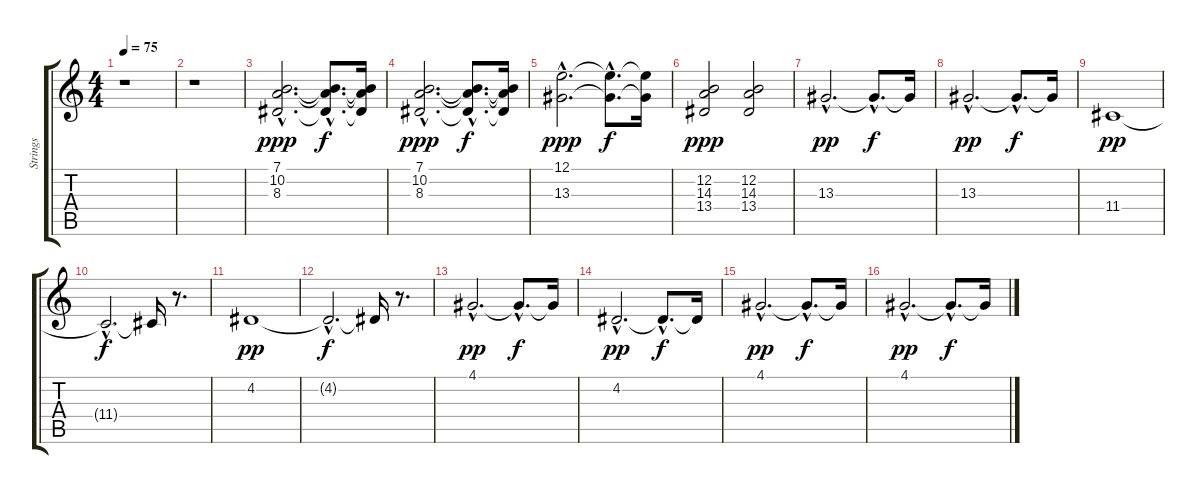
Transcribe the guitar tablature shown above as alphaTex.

\track ("Strings " "Strings ") {instrument stringensemble1}
\staff {score tabs}
\tuning (E4 B3 G3 D3 A2 E2) {hide}
\ts (4 4)
\tempo 75
\clef g2
\ks c
r.1{dy ppp instrument stringensemble1} |
r.1 |
(7.1{hac} 10.2{hac} 8.3{hac}).2{d balance 10} (7.1{hac t} 10.2{hac t} 8.3{hac t}).8{d dy f} (7.1{t} 10.2{t} 8.3{t}).16 |
(7.1{hac} 10.2{hac} 8.3{hac}).2{d dy ppp} (7.1{hac t} 10.2{hac t} 8.3{hac t}).8{d dy f} (7.1{t} 10.2{t} 8.3{t}).16 |
(12.1{hac} 13.3{hac}).2{d dy ppp} (12.1{hac t} 13.3{hac t}).8{d dy f} (12.1{t} 13.3{t}).16 |
(12.2 14.3 13.4).2{dy ppp} (12.2 14.3 13.4).2 |
13.3{hac}.2{d dy pp} 13.3{hac t}.8{d dy f} 13.3{t}.16 |
13.3{hac}.2{d dy pp} 13.3{hac t}.8{d dy f} 13.3{t}.16 |
11.4.1{dy pp} |
11.4{hac t}.2{d dy f} 11.4{t}.16 r.8{d} |
4.2.1{dy pp} |
4.2{hac t}.2{d dy f} 4.2{t}.16 r.8{d} |
4.1{hac}.2{d dy pp} 4.1{hac t}.8{d dy f} 4.1{t}.16 |
4.2{hac}.2{d dy pp} 4.2{hac t}.8{d dy f} 4.2{t}.16 |
4.1{hac}.2{d dy pp} 4.1{hac t}.8{d dy f} 4.1{t}.16 |
4.1{hac}.2{d dy pp} 4.1{hac t}.8{d dy f} 4.1{t}.16
